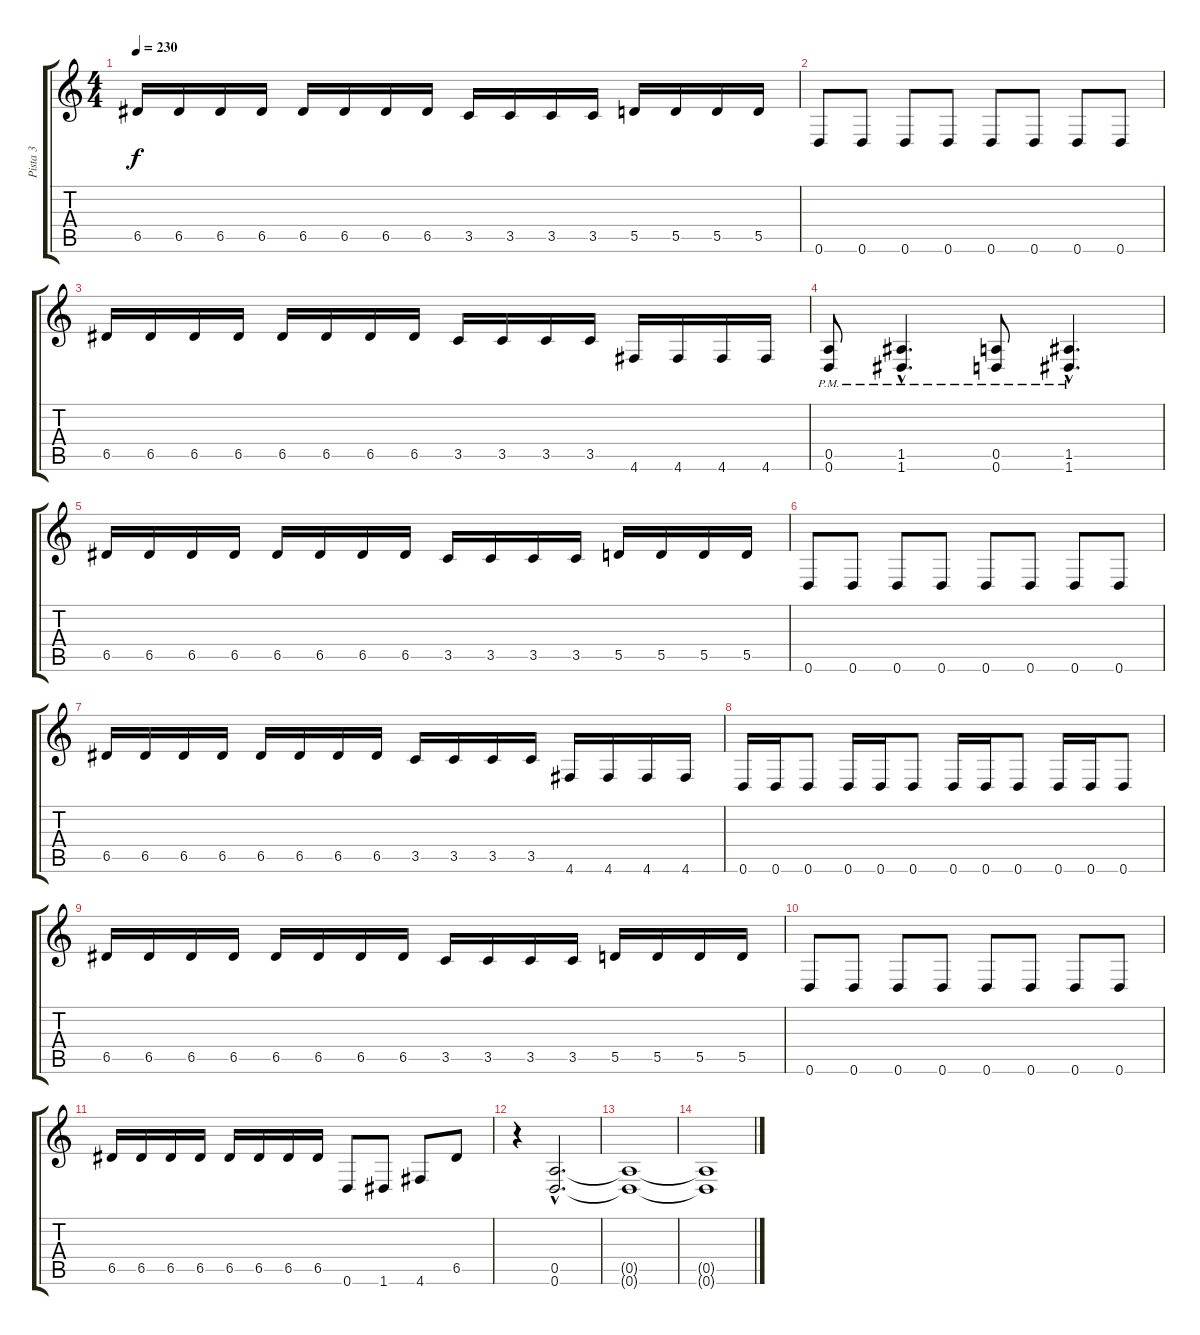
\track ("Pista 3" "Pista 3") {instrument distortionguitar}
\staff {score tabs}
\tuning (E4 B3 G3 D3 A2 D2) {hide}
\ts (4 4)
\tempo 230
\clef g2
\ks c
6.5.16{dy f} 6.5.16 6.5.16 6.5.16 6.5.16 6.5.16 6.5.16 6.5.16 3.5.16 3.5.16 3.5.16 3.5.16 5.5.16 5.5.16 5.5.16 5.5.16 |
0.6.8 0.6.8 0.6.8 0.6.8 0.6.8 0.6.8 0.6.8 0.6.8 |
6.5.16 6.5.16 6.5.16 6.5.16 6.5.16 6.5.16 6.5.16 6.5.16 3.5.16 3.5.16 3.5.16 3.5.16 4.6.16 4.6.16 4.6.16 4.6.16 |
(0.5{pm} 0.6{pm}).8 (1.5{hac pm} 1.6{hac pm}).4{d} (0.5{pm} 0.6{pm}).8 (1.5{hac pm} 1.6{hac pm}).4{d} |
6.5.16 6.5.16 6.5.16 6.5.16 6.5.16 6.5.16 6.5.16 6.5.16 3.5.16 3.5.16 3.5.16 3.5.16 5.5.16 5.5.16 5.5.16 5.5.16 |
0.6.8 0.6.8 0.6.8 0.6.8 0.6.8 0.6.8 0.6.8 0.6.8 |
6.5.16 6.5.16 6.5.16 6.5.16 6.5.16 6.5.16 6.5.16 6.5.16 3.5.16 3.5.16 3.5.16 3.5.16 4.6.16 4.6.16 4.6.16 4.6.16 |
0.6.16 0.6.16 0.6.8 0.6.16 0.6.16 0.6.8 0.6.16 0.6.16 0.6.8 0.6.16 0.6.16 0.6.8 |
6.5.16 6.5.16 6.5.16 6.5.16 6.5.16 6.5.16 6.5.16 6.5.16 3.5.16 3.5.16 3.5.16 3.5.16 5.5.16 5.5.16 5.5.16 5.5.16 |
0.6.8 0.6.8 0.6.8 0.6.8 0.6.8 0.6.8 0.6.8 0.6.8 |
6.5.16 6.5.16 6.5.16 6.5.16 6.5.16 6.5.16 6.5.16 6.5.16 0.6.8 1.6.8 4.6.8 6.5.8 |
r.4 (0.5{hac} 0.6{hac}).2{d} |
(0.5{t} 0.6{t}).1{volume 3} |
(0.5{t} 0.6{t}).1
